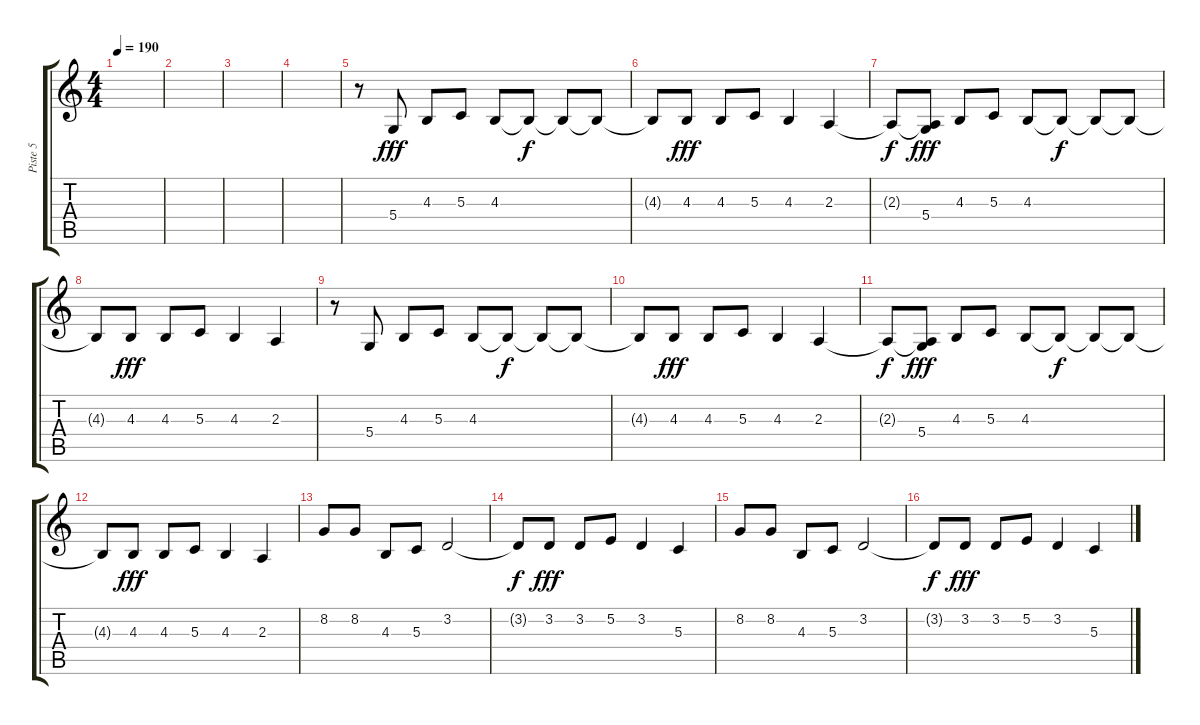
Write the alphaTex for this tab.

\track ("Piste 5" "Piste 5") {instrument tenorsax}
\staff {score tabs}
\tuning (E4 B3 G3 D3 A2 E2) {hide}
\ts (4 4)
\tempo 190
\clef g2
\ks c
|
|
|
|
r.8 5.4.8{dy fff} 4.3.8 5.3.8 4.3.8 4.3{t}.8{dy f} 4.3{t}.8 4.3{t}.8 |
4.3{t}.8 4.3.8{dy fff} 4.3.8 5.3.8 4.3.4 2.3.4 |
2.3{t}.8{dy f} (2.3{t} 5.4).8{dy fff} 4.3.8 5.3.8 4.3.8 4.3{t}.8{dy f} 4.3{t}.8 4.3{t}.8 |
4.3{t}.8 4.3.8{dy fff} 4.3.8 5.3.8 4.3.4 2.3.4 |
r.8 5.4.8 4.3.8 5.3.8 4.3.8 4.3{t}.8{dy f} 4.3{t}.8 4.3{t}.8 |
4.3{t}.8 4.3.8{dy fff} 4.3.8 5.3.8 4.3.4 2.3.4 |
2.3{t}.8{dy f} (2.3{t} 5.4).8{dy fff} 4.3.8 5.3.8 4.3.8 4.3{t}.8{dy f} 4.3{t}.8 4.3{t}.8 |
4.3{t}.8 4.3.8{dy fff} 4.3.8 5.3.8 4.3.4 2.3.4 |
8.2.8 8.2.8 4.3.8 5.3.8 3.2.2 |
3.2{t}.8{dy f} 3.2.8{dy fff} 3.2.8 5.2.8 3.2.4 5.3.4 |
8.2.8 8.2.8 4.3.8 5.3.8 3.2.2 |
3.2{t}.8{dy f} 3.2.8{dy fff} 3.2.8 5.2.8 3.2.4 5.3.4
